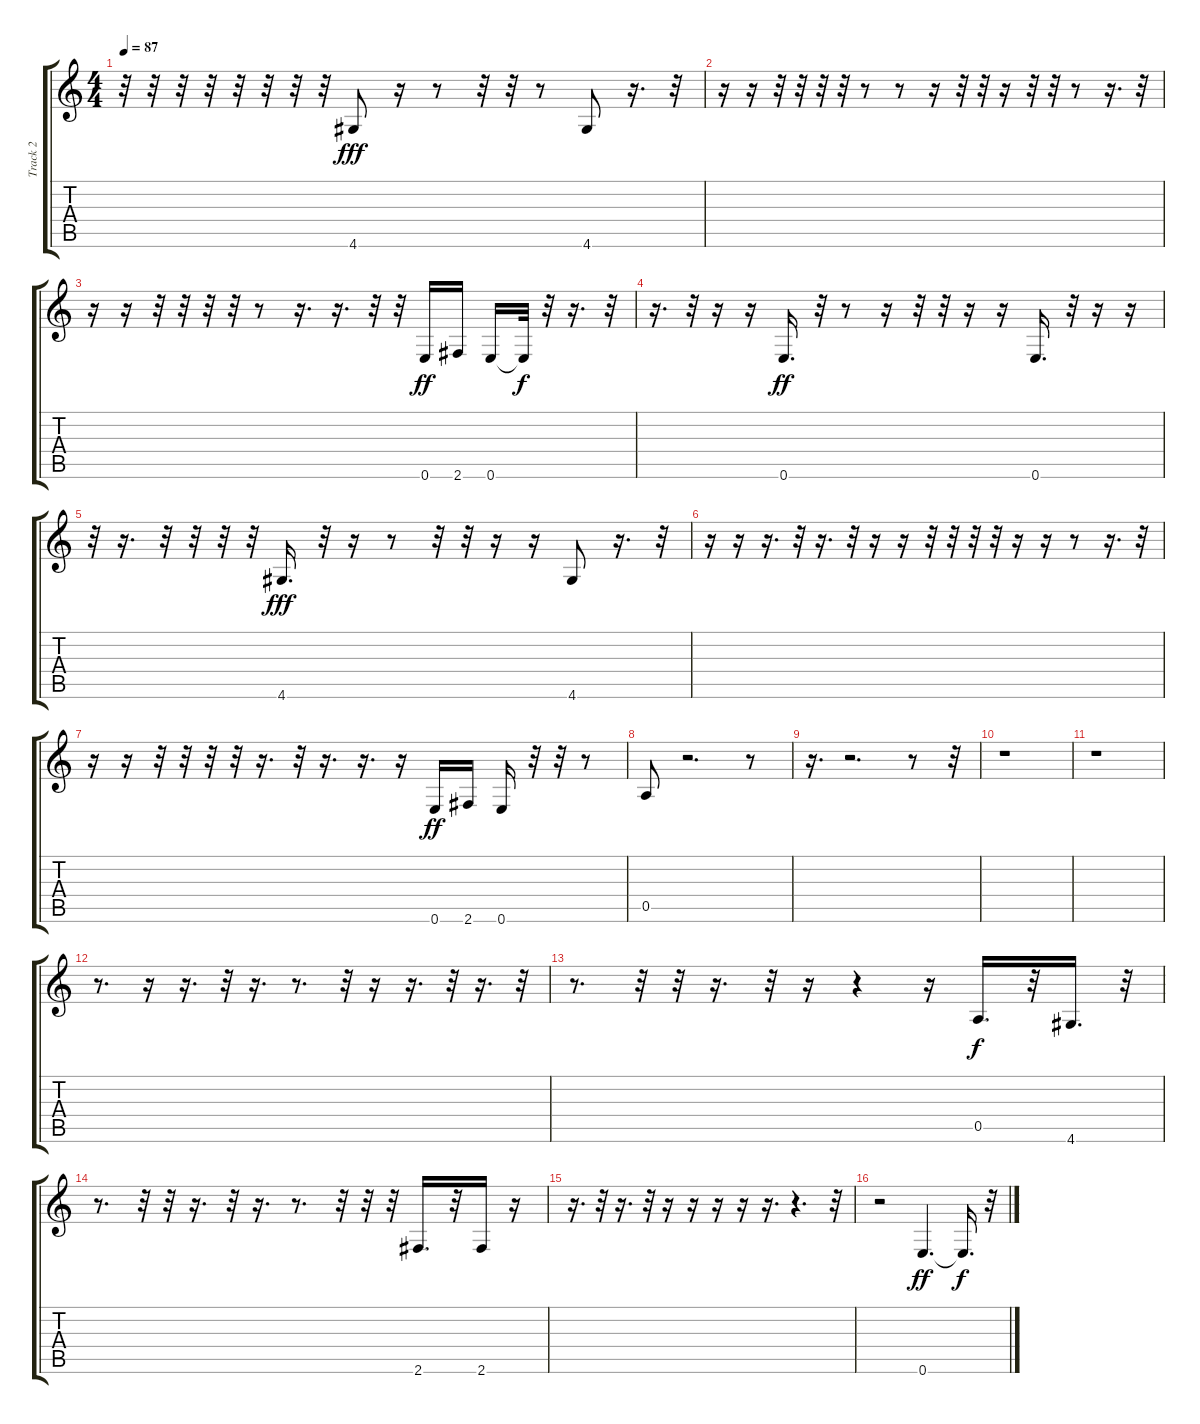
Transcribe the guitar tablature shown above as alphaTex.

\track ("Track 2" "Track 2") {instrument electricbassfinger}
\staff {score tabs}
\tuning (E4 B3 G3 D3 A2 E2) {hide}
\ts (4 4)
\tempo 87
\clef g2
\ks c
r.32{dy fff} r.32 r.32 r.32 r.32 r.32 r.32 r.32 4.6.8 r.16 r.8 r.32 r.32 r.8 4.6.8 r.16{d} r.32 |
r.16 r.16 r.32 r.32 r.32 r.32 r.8 r.8 r.16 r.32 r.32 r.16 r.32 r.32 r.8 r.16{d} r.32 |
r.16 r.16 r.32 r.32 r.32 r.32 r.8 r.16{d} r.16{d} r.32 r.32 0.6.16{dy ff} 2.6.16 0.6.16 0.6{t}.32{dy f} r.32 r.16{d} r.32 |
r.16{d} r.32 r.16 r.16 0.6.16{d dy ff} r.32 r.8 r.16 r.32 r.32 r.16 r.16 0.6.16{d} r.32 r.16 r.16 |
r.32 r.16{d} r.32 r.32 r.32 r.32 4.6.16{d dy fff} r.32 r.16 r.8 r.32 r.32 r.16 r.16 4.6.8 r.16{d} r.32 |
r.16 r.16 r.16{d} r.32 r.16{d} r.32 r.16 r.16 r.32 r.32 r.32 r.32 r.16 r.16 r.8 r.16{d} r.32 |
r.16 r.16 r.32 r.32 r.32 r.32 r.16{d} r.32 r.16{d} r.16{d} r.16 0.6.16{dy ff} 2.6.16 0.6.16 r.32 r.32 r.8 |
0.5.8 r.2{d} r.8 |
r.16{d} r.2{d} r.8 r.32 |
r.1 |
r.1 |
r.8{d} r.16 r.16{d} r.32 r.16{d} r.8{d} r.32 r.16 r.16{d} r.32 r.16{d} r.32 |
r.8{d} r.32 r.32 r.16{d} r.32 r.16 r.4 r.16 0.5.16{d dy f} r.32 4.6.16{d} r.32 |
r.8{d} r.32 r.32 r.16{d} r.32 r.16{d} r.8{d} r.32 r.32 r.32 2.6.16{d} r.32 2.6.16 r.16 |
r.16{d} r.32 r.16{d} r.32 r.16 r.16 r.16 r.16 r.16{d} r.4{d} r.32 |
r.2 0.6.4{d dy ff} 0.6{t}.16{d dy f} r.32
